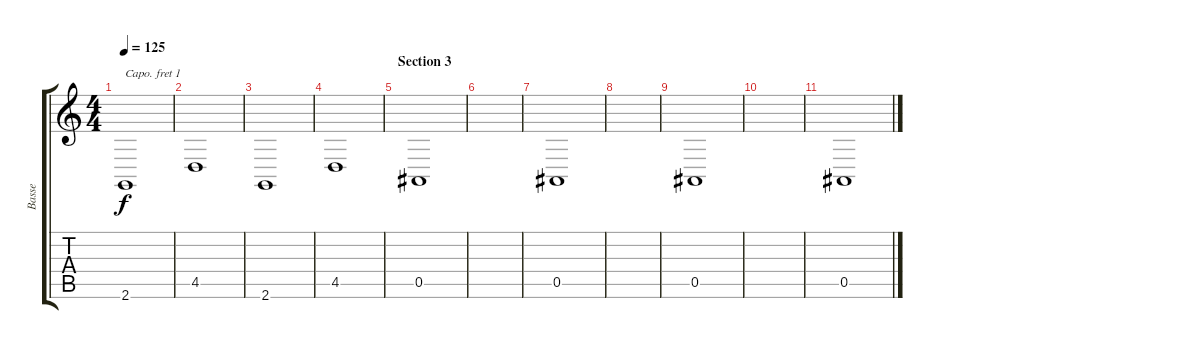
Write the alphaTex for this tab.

\track ("Basse" "Basse") {instrument sopranosax}
\staff {score tabs}
\capo 1
\tuning (E4 B3 G3 D3 A2 E2) {hide}
\ts (4 4)
\tempo 125
\clef g2
\ks c
2.6.1{dy f} |
4.5.1 |
2.6.1 |
4.5.1 |
\section ("" "Section 3")
0.5.1 |
|
0.5.1 |
|
0.5.1 |
|
0.5.1
